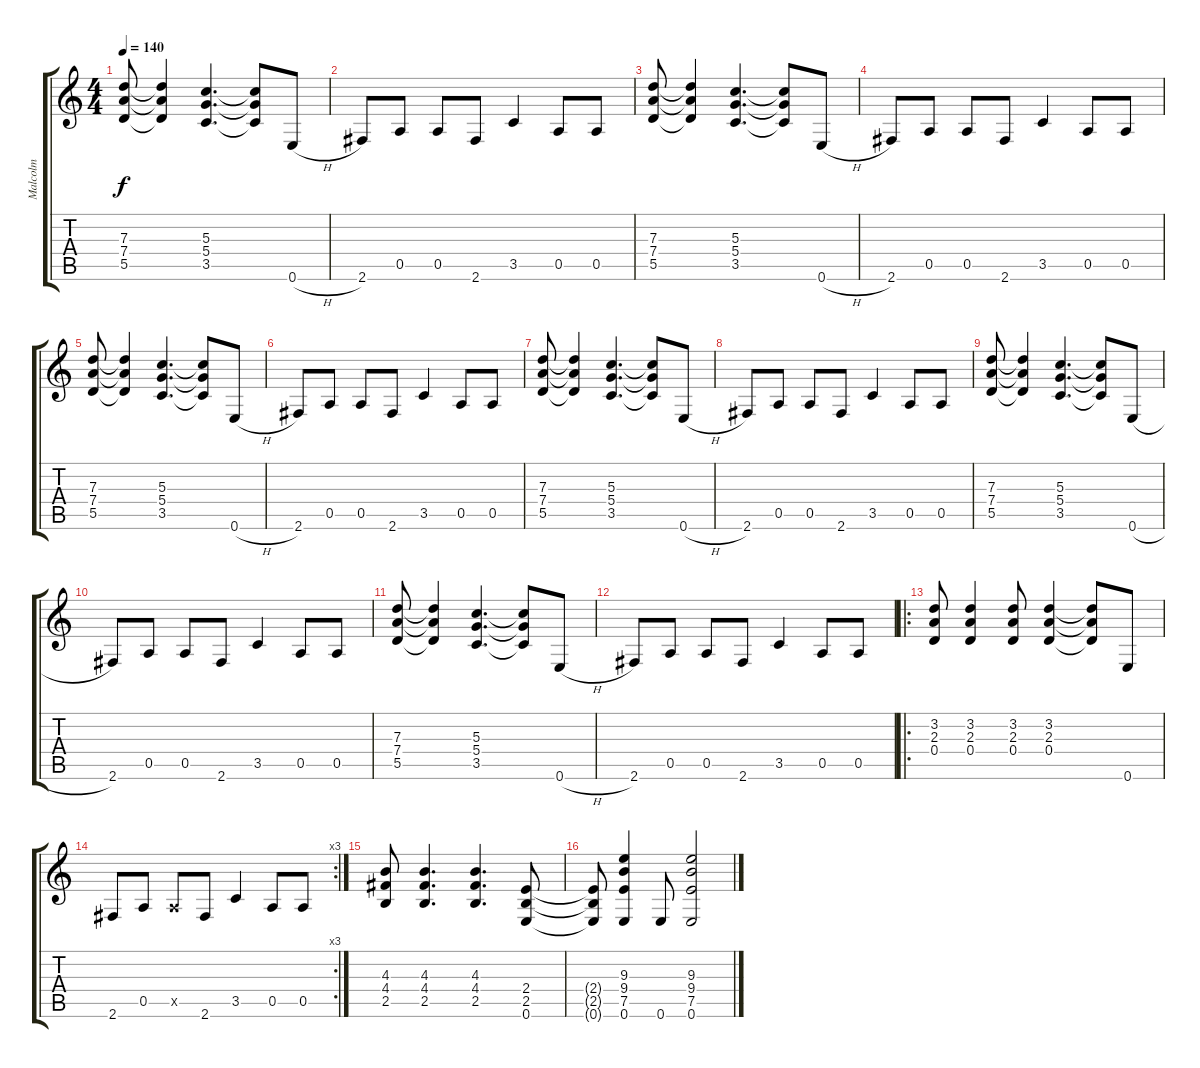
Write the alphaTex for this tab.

\track ("Malcolm" "Malcolm") {instrument overdrivenguitar}
\staff {score tabs}
\tuning (E4 B3 G3 D3 A2 E2) {hide}
\ts (4 4)
\tempo 140
\clef g2
\ks c
(7.3 7.4 5.5).8{dy f} (7.3{t} 7.4{t} 5.5{t}).4 (5.3 5.4 3.5).4{d} (5.3{t} 5.4{t} 3.5{t}).8 0.6{h}.8 |
2.6.8 0.5.8 0.5.8 2.6.8 3.5.4 0.5.8 0.5.8 |
(7.3 7.4 5.5).8 (7.3{t} 7.4{t} 5.5{t}).4 (5.3 5.4 3.5).4{d} (5.3{t} 5.4{t} 3.5{t}).8 0.6{h}.8 |
2.6.8 0.5.8 0.5.8 2.6.8 3.5.4 0.5.8 0.5.8 |
(7.3 7.4 5.5).8 (7.3{t} 7.4{t} 5.5{t}).4 (5.3 5.4 3.5).4{d} (5.3{t} 5.4{t} 3.5{t}).8 0.6{h}.8 |
2.6.8 0.5.8 0.5.8 2.6.8 3.5.4 0.5.8 0.5.8 |
(7.3 7.4 5.5).8 (7.3{t} 7.4{t} 5.5{t}).4 (5.3 5.4 3.5).4{d} (5.3{t} 5.4{t} 3.5{t}).8 0.6{h}.8 |
2.6.8 0.5.8 0.5.8 2.6.8 3.5.4 0.5.8 0.5.8 |
(7.3 7.4 5.5).8 (7.3{t} 7.4{t} 5.5{t}).4 (5.3 5.4 3.5).4{d} (5.3{t} 5.4{t} 3.5{t}).8 0.6{h}.8 |
2.6.8 0.5.8 0.5.8 2.6.8 3.5.4 0.5.8 0.5.8 |
(7.3 7.4 5.5).8 (7.3{t} 7.4{t} 5.5{t}).4 (5.3 5.4 3.5).4{d} (5.3{t} 5.4{t} 3.5{t}).8 0.6{h}.8 |
2.6.8 0.5.8 0.5.8 2.6.8 3.5.4 0.5.8 0.5.8 |
\ro
(3.2 2.3 0.4).8 (3.2 2.3 0.4).4 (3.2 2.3 0.4).8 (3.2 2.3 0.4).4 (3.2{t} 2.3{t} 0.4{t}).8 0.6.8 |
\rc 3
2.6.8 0.5.8 0.5{x}.8 2.6.8 3.5.4 0.5.8 0.5.8 |
(4.3 4.4 2.5).8 (4.3 4.4 2.5).4{d} (4.3 4.4 2.5).4{d} (2.4 2.5 0.6).8 |
(2.4{t} 2.5{t} 0.6{t}).8 (9.3 9.4 7.5 0.6).4 0.6.8 (9.3 9.4 7.5 0.6).2
